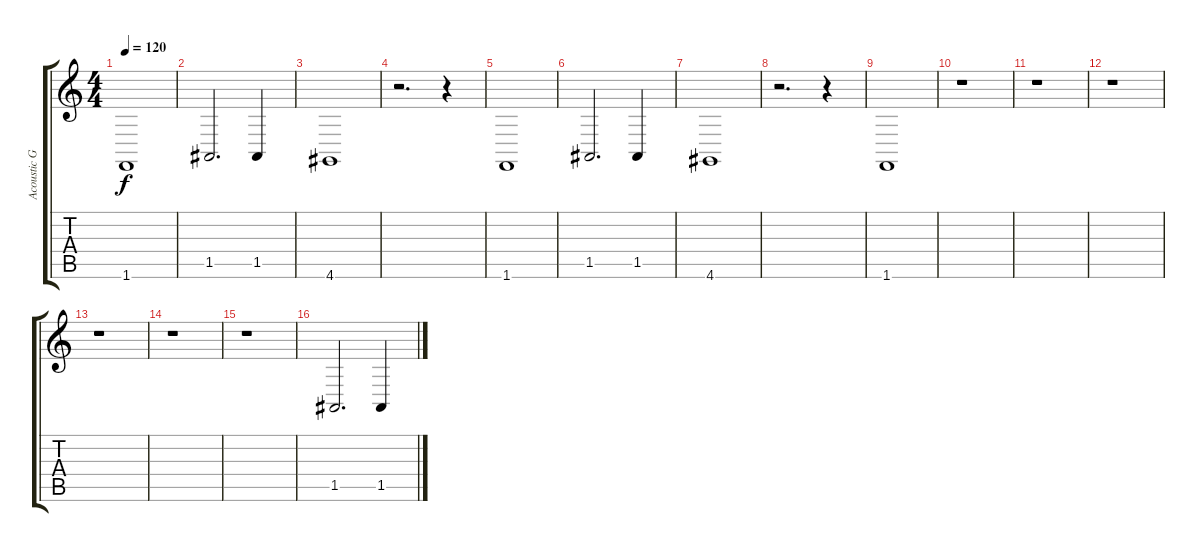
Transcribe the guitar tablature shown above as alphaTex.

\track ("Acoustic Grand Piano" "Acoustic G") {instrument acousticgrandpiano}
\staff {score tabs}
\tuning (E4 B3 G3 D3 A2 E2) {hide}
\ts (4 4)
\tempo 120
\clef g2
\ks c
1.6.1{dy f} |
1.5.2{d} 1.5.4 |
4.6.1 |
r.2{d} r.4 |
1.6.1 |
1.5.2{d} 1.5.4 |
4.6.1 |
r.2{d} r.4 |
1.6.1 |
r.1 |
r.1 |
r.1 |
r.1 |
r.1 |
r.1 |
1.5.2{d} 1.5.4
